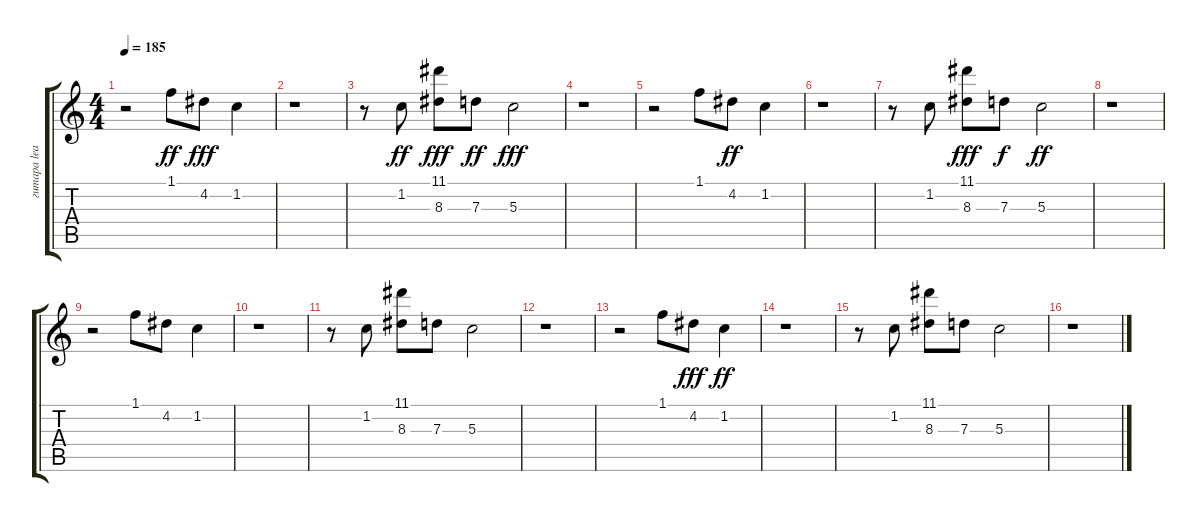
\track ("гитара lead" "гитара lea") {instrument overdrivenguitar}
\staff {score tabs}
\tuning (E4 B3 G3 D3 A2 E2) {hide}
\ts (4 4)
\tempo 185
\clef g2
\ks c
r.2{dy ff} 1.1.8 4.2.8{dy fff} 1.2.4 |
r.1 |
r.8 1.2.8{dy ff} (11.1 8.3).8{dy fff} 7.3.8{dy ff} 5.3.2{dy fff} |
r.1 |
r.2 1.1.8 4.2.8{dy ff} 1.2.4 |
r.1 |
r.8 1.2.8 (11.1 8.3).8{dy fff} 7.3.8{dy f} 5.3.2{dy ff} |
r.1 |
r.2 1.1.8 4.2.8 1.2.4 |
r.1 |
r.8 1.2.8 (11.1 8.3).8 7.3.8 5.3.2 |
r.1 |
r.2 1.1.8 4.2.8{dy fff} 1.2.4{dy ff} |
r.1 |
r.8 1.2.8 (11.1 8.3).8 7.3.8 5.3.2 |
r.1
